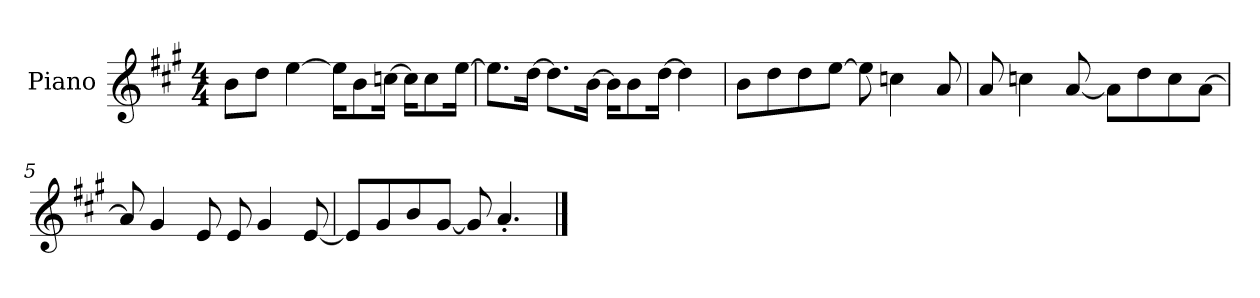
**kern
*part1
*staff1
*I"Piano
*I'P-no
*clefG2
*k[f#c#g#]
*M4/4
*MM90
=1
8b\L
8dd\J
[4ee\
16ee\KL]
8b\
[16ccn\Jk
16cc\KL]
8cc\
[16ee\Jk
=2
8.ee\L]
[16dd\Jk
8.dd\L]
[16b\Jk
16b\KL]
8b\
[16dd\Jk
4dd\]
=3
8b\L
8dd\
8dd\
[8ee\J
8ee\]
4ccn\
8a/
=4
8a/
4ccn\
[8a/
8a\L]
8dd\
8cc\
[8a\J
!!LO:LB:g=z
=5
8a/]
4g#/
8e/
8e/
4g#/
[8e/
=6
8e/L]
8g#/
8b/
[8g#/J
8g#/]
4.a'/
==
*-
